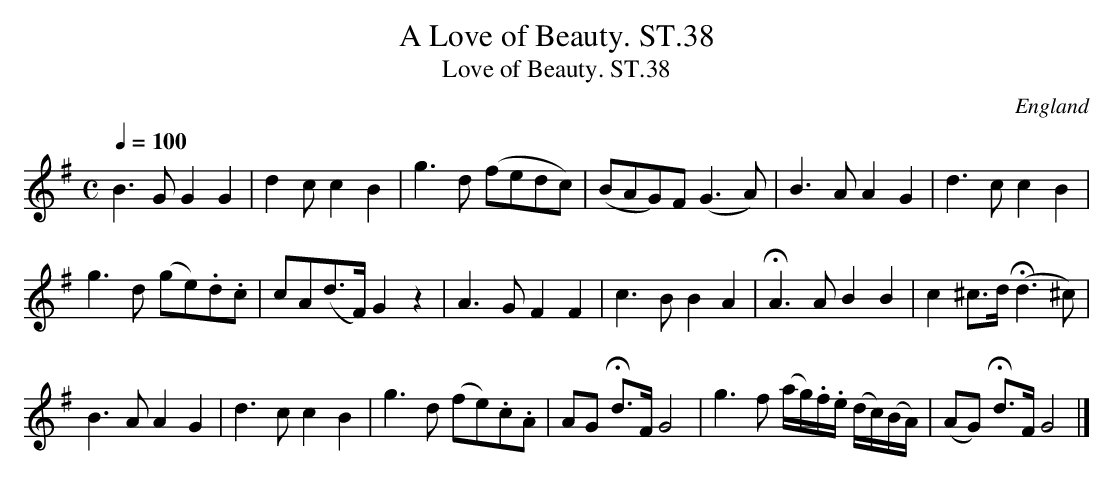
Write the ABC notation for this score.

X:1
T:A Love of Beauty. ST.38
T:Love of Beauty. ST.38
L:1/8
M:C
O:England
Q:1/4=100
K:G
B3GG2G2|d2cc2B2|g3d (fedc)|(BAG)F(G3A)|\
B3AA2G2|d3cc2B2|!
g3d (ge).d.c|cA(d>F) G2z2|\
A3GF2F2|c3BB2A2|HA3AB2B2|c2^c>dH(d3^c)|!
B3AA2G2|d3cc2B2|g3d (fe).c.A|AG Hd>FG4|\
g3f (a/2g/2).f/2.e/2 (d/2c/2)(B/2A/2)|(AG) Hd>FG4|]
